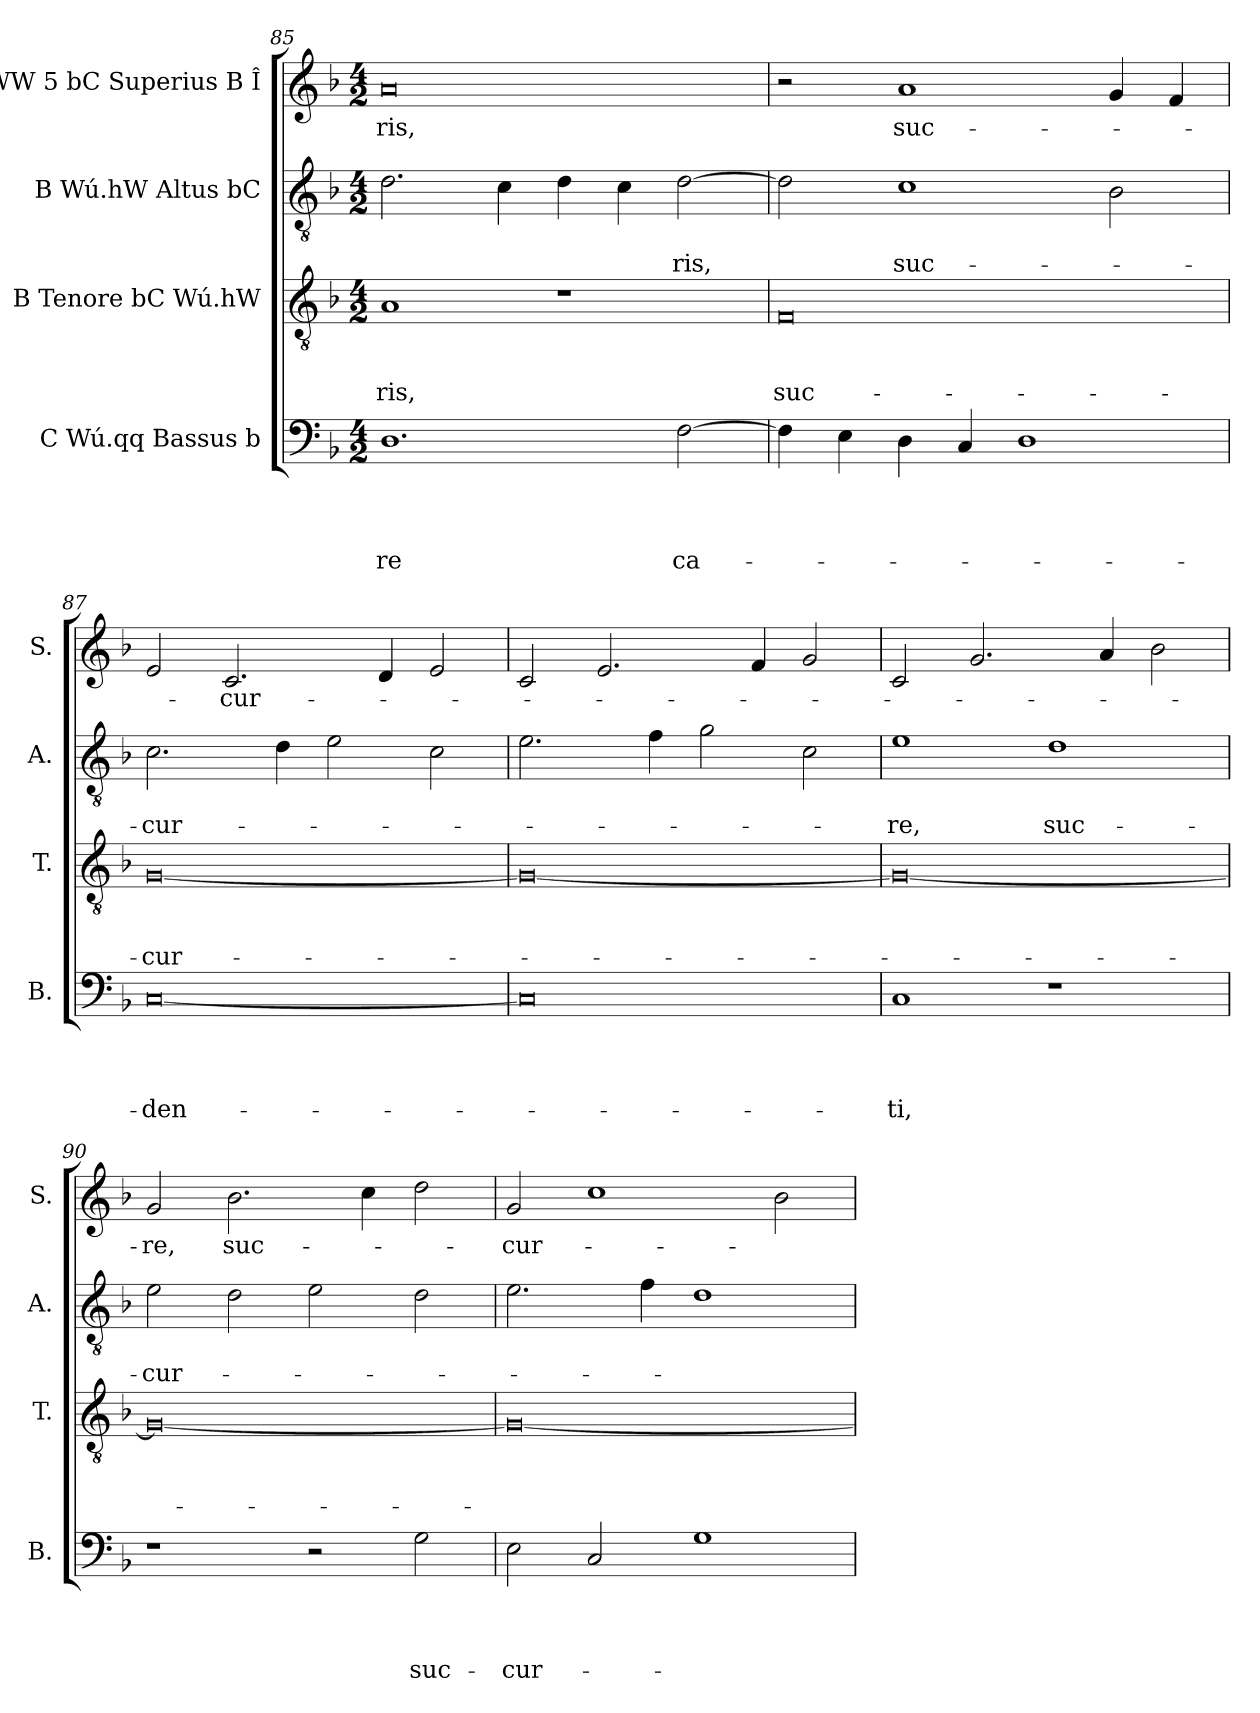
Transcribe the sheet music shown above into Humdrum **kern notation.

**kern	**text	**text	**text	**text	**kern	**text	**text	**text	**kern	**text	**text	**kern	**text
*part4	*part4	*part4	*part4	*part4	*part3	*part3	*part3	*part3	*part2	*part2	*part2	*part1	*part1
*staff4	*staff4	*staff4	*staff4	*staff4	*staff3	*staff3	*staff3	*staff3	*staff2	*staff2	*staff2	*staff1	*staff1
*I"C Wú.qq Bassus b	*	*	*	*	*I"B Tenore bC Wú.hW	*	*	*	*I"B Wú.hW Altus bC	*	*	*I"WW 5 bC Superius B Î	*
*I'B.	*	*	*	*	*I'T.	*	*	*	*I'A.	*	*	*I'S.	*
*clefF4	*	*	*	*	*clefGv2	*	*	*	*clefGv2	*	*	*clefG2	*
*k[b-]	*	*	*	*	*k[b-]	*	*	*	*k[b-]	*	*	*k[b-]	*
*F:	*	*	*	*	*F:	*	*	*	*F:	*	*	*F:	*
*M4/2	*	*	*	*	*M4/2	*	*	*	*M4/2	*	*	*M4/2	*
=85	=85	=85	=85	=85	=85	=85	=85	=85	=85	=85	=85	=85	=85
!	!	!	!	!LO:LY:b	!	!	!	!LO:LY:b	!	!	!	!	!LO:LY:b
1.D	.	.	.	-re	1A	.	.	-ris,	2.d\	.	.	0a	-ris,
.	.	.	.	.	.	.	.	.	4c\	.	.	.	.
.	.	.	.	.	1r	.	.	.	4d\	.	.	.	.
.	.	.	.	.	.	.	.	.	4c\	.	.	.	.
!	!	!	!	!LO:LY:b	!	!	!	!	!	!	!LO:LY:b	!	!
[>2F\	.	.	.	ca-	.	.	.	.	[>2d\	.	-ris,	.	.
=86	=86	=86	=86	=86	=86	=86	=86	=86	=86	=86	=86	=86	=86
!	!	!	!	!	!	!	!	!LO:LY:b	!	!	!	!	!
4F\]	.	.	.	.	0F	.	.	suc-	2d\]	.	.	2r	.
4E\	.	.	.	.	.	.	.	.	.	.	.	.	.
!	!	!	!	!	!	!	!	!	!	!	!LO:LY:b	!	!LO:LY:b
4D\	.	.	.	.	.	.	.	.	1c	.	suc-	1a	suc-
4C/	.	.	.	.	.	.	.	.	.	.	.	.	.
1D	.	.	.	.	.	.	.	.	.	.	.	.	.
.	.	.	.	.	.	.	.	.	2B-\	.	.	4g/	.
.	.	.	.	.	.	.	.	.	.	.	.	4f/	.
=87	=87	=87	=87	=87	=87	=87	=87	=87	=87	=87	=87	=87	=87
!	!	!	!	!LO:LY:b	!	!	!	!LO:LY:b	!	!	!LO:LY:b	!	!
[<0C	.	.	.	-den-	[<0G	.	.	-cur-	2.c\	.	-cur-	2e/	.
!	!	!	!	!	!	!	!	!	!	!	!	!	!LO:LY:b
.	.	.	.	.	.	.	.	.	.	.	.	2.c/	-cur-
.	.	.	.	.	.	.	.	.	4d\	.	.	.	.
.	.	.	.	.	.	.	.	.	2e\	.	.	.	.
.	.	.	.	.	.	.	.	.	.	.	.	4d/	.
.	.	.	.	.	.	.	.	.	2c\	.	.	2e/	.
!!LO:LB:g=z
=88	=88	=88	=88	=88	=88	=88	=88	=88	=88	=88	=88	=88	=88
0C]	.	.	.	.	0G_	.	.	.	2.e\	.	.	2c/	.
.	.	.	.	.	.	.	.	.	.	.	.	2.e/	.
.	.	.	.	.	.	.	.	.	4f\	.	.	.	.
.	.	.	.	.	.	.	.	.	2g\	.	.	.	.
.	.	.	.	.	.	.	.	.	.	.	.	4f/	.
.	.	.	.	.	.	.	.	.	2c\	.	.	2g/	.
=89	=89	=89	=89	=89	=89	=89	=89	=89	=89	=89	=89	=89	=89
!	!	!	!	!LO:LY:b	!	!	!	!	!	!	!LO:LY:b	!	!
1C	.	.	.	-ti,	0G_	.	.	.	1e	.	-re,	2c/	.
.	.	.	.	.	.	.	.	.	.	.	.	2.g/	.
!	!	!	!	!	!	!	!	!	!	!	!LO:LY:b	!	!
1r	.	.	.	.	.	.	.	.	1d	.	suc-	.	.
.	.	.	.	.	.	.	.	.	.	.	.	4a/	.
.	.	.	.	.	.	.	.	.	.	.	.	2b-\	.
=90	=90	=90	=90	=90	=90	=90	=90	=90	=90	=90	=90	=90	=90
!	!	!	!	!	!	!	!	!	!	!	!LO:LY:b	!	!LO:LY:b
1r	.	.	.	.	0G_	.	.	.	2e\	.	-cur-	2g/	-re,
!	!	!	!	!	!	!	!	!	!	!	!	!	!LO:LY:b
.	.	.	.	.	.	.	.	.	2d\	.	.	2.b-\	suc-
2r	.	.	.	.	.	.	.	.	2e\	.	.	.	.
.	.	.	.	.	.	.	.	.	.	.	.	4cc\	.
!	!	!	!	!LO:LY:b	!	!	!	!	!	!	!	!	!
2G\	.	.	.	suc-	.	.	.	.	2d\	.	.	2dd\	.
=91	=91	=91	=91	=91	=91	=91	=91	=91	=91	=91	=91	=91	=91
!	!	!	!	!LO:LY:b	!	!	!	!	!	!	!	!	!LO:LY:b
2E\	.	.	.	-cur-	0G_	.	.	.	2.e\	.	.	2g/	-cur-
2C/	.	.	.	.	.	.	.	.	.	.	.	1cc	.
.	.	.	.	.	.	.	.	.	4f\	.	.	.	.
1G	.	.	.	.	.	.	.	.	1d	.	.	.	.
.	.	.	.	.	.	.	.	.	.	.	.	2b-\	.
=	=	=	=	=	=	=	=	=	=	=	=	=	=
*-	*-	*-	*-	*-	*-	*-	*-	*-	*-	*-	*-	*-	*-
